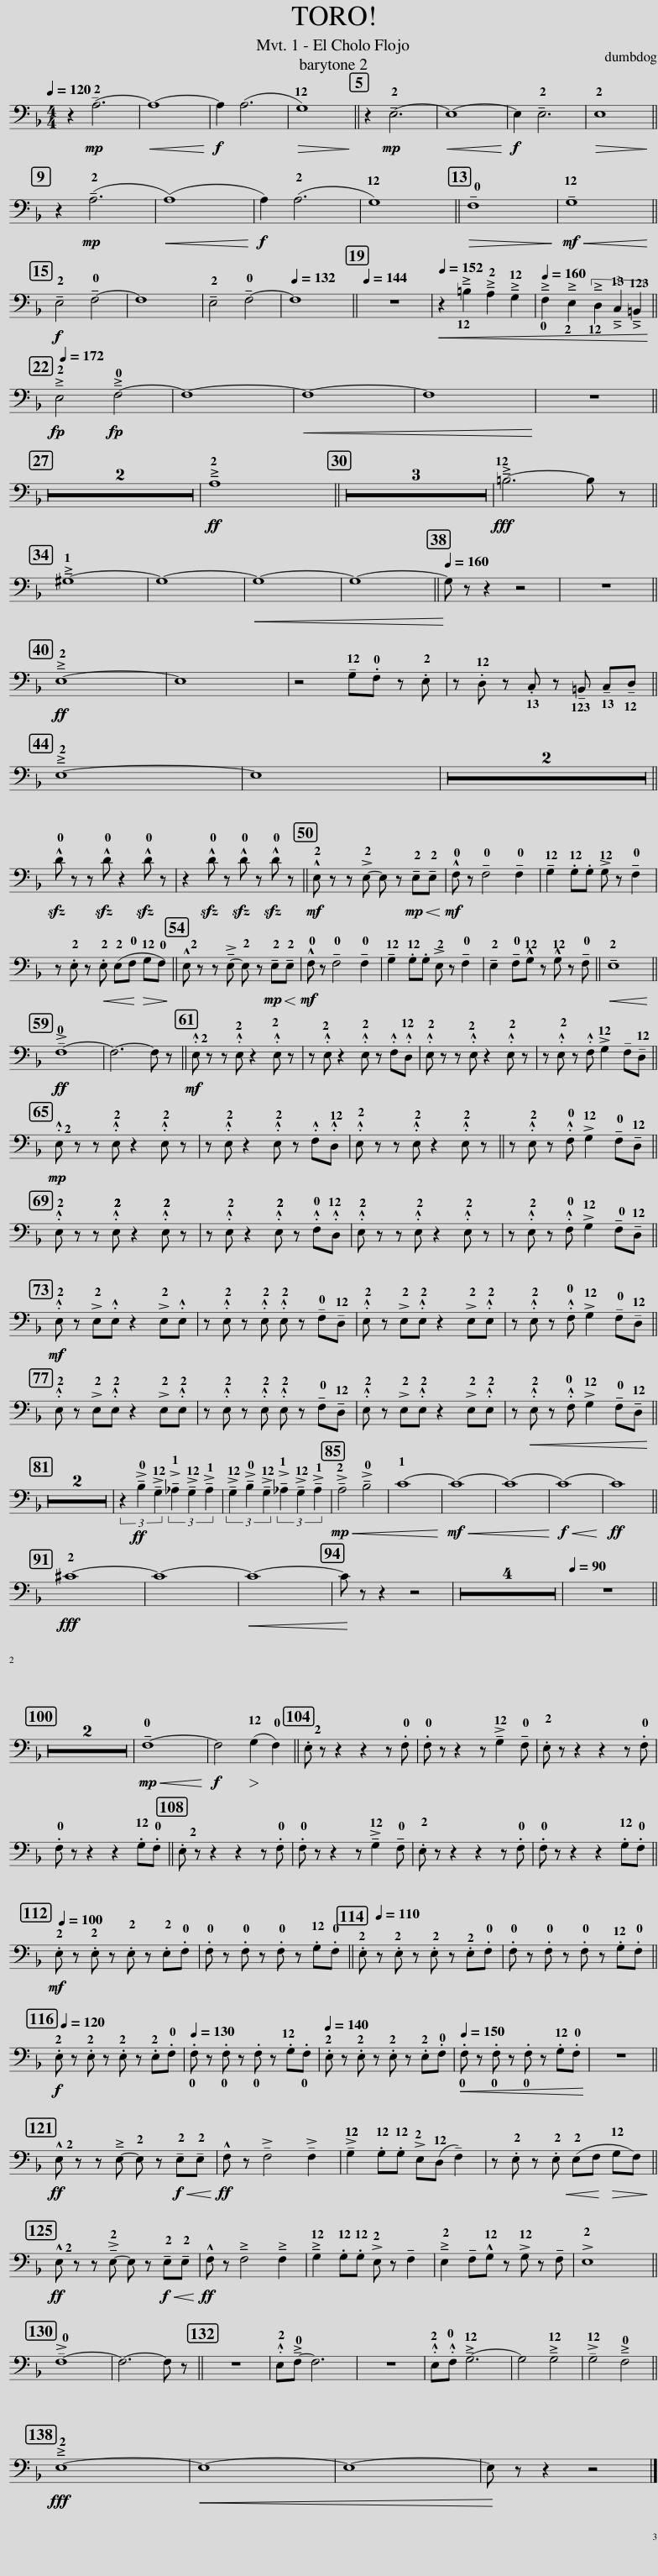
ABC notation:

X:1
L:1/8
Q:1/4=120
M:4/4
I:linebreak $
K:F
V:1 bass
V:1
 z2!mp! !tenuto!!2!A,6- |!<(! A,8-!<)! |!f! A,2 (A,6 |!>(! !12!G,8)!>)! || z2!mp! !tenuto!!2!E,6- | %5
!<(! E,8-!<)! |!f! E,2 !tenuto!!2!E,6 |!>(! !2!E,8!>)! ||$ z2!mp! (!tenuto!!2!A,6 |!<(! (A,8)!<)! | %10
!f! A,2) (!2!A,6 | !12!G,8) ||!>(! !tenuto!!0!F,8!>)! |!mf!!<(! !tenuto!!12!G,8!<)! ||$!f! !tenuto!!2!E,4 !tenuto!!0!F,4- | %15
 F,8 | !tenuto!!2!E,4 !tenuto!!0!F,4- |[Q:1/4=132] F,8 ||[Q:1/4=144] z8 |[Q:1/4=152]!<(! z2 !12!=B,2 !2!A,2 !12!G,2!<)! | %20
[Q:1/4=160] !0!F,2 !2!E,2 (3!12!D,2 !13!C,2 !123!=B,,2 ||$[Q:1/4=172] !2!E,4 !0!F,4- | F,8- |!<(! F,8-!<)! | F,8 | %25
 z8 ||$ z8 | z8 |!ff! !2!A,8 || z8 | %30
 z8 | z8 |!fff! !12!=B,6- B, z ||$ !1!^G,8- | G,8- | %35
!<(! G,8-!<)! | G,8- ||[Q:1/4=160] G, z z2 z4 | z8 ||$!ff! !2!E,8- | %40
 E,8 | z4 !tenuto!!12!G,.!0!F, z .!2!E, | z .!12!D, z .!13!C, z !tenuto!!123!=B,, !tenuto!!13!C,!tenuto!!12!D, ||$ !2!E,8- | E,8 | %45
 z8 | z8 ||$!sfz! !^!!0!D z z!sfz! !^!!0!D z2!sfz! !^!!0!D z | z2!sfz! !^!!0!D z!sfz! !^!!0!D z!sfz! !^!!0!D z ||!mf! !^!!2!E, z z !>!!2!E,- E, z!mp!!<(! !tenuto!!2!E,!tenuto!!2!E,!<)! | %50
!mf! !^!!0!F, z !tenuto!!0!F,4 !tenuto!!0!F,2 | !tenuto!!12!G,2 .!12!G,.G, !>!!12!G, z !tenuto!!0!F,2 |$ z .!2!E, z .!2!E,!<(! (!2!E,!0!F,!>(! !12!G,!0!F,)!<)!!>)! || !^!!2!E, z z !>!!tenuto!!2!E,- E, z!mp!!<(! !tenuto!!2!E,!tenuto!!2!E,!<)! |!mf! !^!!0!F, z !tenuto!!0!F,4 !tenuto!!0!F,2 | %55
 !tenuto!!12!G,2 .!12!G,.G, !>!!2!E, z !tenuto!!0!F,2 | !tenuto!!2!E,2 !tenuto!!0!F,!^!!12!G, z !^!!12!G, z !tenuto!!0!F, ||!<(! !tenuto!!2!E,8!<)! ||$!ff! !>!!tenuto!!0!F,8- | F,6- F, z || %60
!mf! .!2!E, z z .!2!E, z2 .!2!E, z | z .!2!E, z2 .!2!E, z .F,.!12!D, | .!2!E, z z .!2!E, z2 .!2!E, z | z .!2!E, z .F, !>!!12!G,2 !tenuto!F,!tenuto!!12!D, ||$!mp! .!2!E, z z .!2!E, z2 .!2!E, z | %65
 z .!2!E, z2 .!2!E, z .F,.!12!D, | .!2!E, z z .!2!E, z2 .!2!E, z || z .!2!E, z .!0!F, !>!!12!G,2 !tenuto!!0!F,!tenuto!!12!D, ||$ .!2!E, z z .!2!!2!!2!!2!!2!E, z2 .!2!!2!!2!!2!E, z | z .!2!E, z2 .!2!!2!!2!E, z .!0!F,.!12!D, | %70
 .!2!!2!E, z z .!2!E, z2 .!2!E, z | z .!2!E, z .!0!F, !>!!12!G,2 !tenuto!!0!F,!tenuto!!12!D, ||$!mf! .!2!E, z !>!!2!E,.E, z2 !>!!2!E,.E, | z .!2!E, z .!2!E, .!2!E, z !tenuto!!0!F,!tenuto!!12!D, | .!2!E, z !>!!2!E,.!2!E, z2 !>!!2!E,.!2!E, | %75
 z .!2!E, z .!0!F, !>!!12!G,2 !tenuto!!0!F,!tenuto!!12!D, ||$ .!2!E, z !>!!2!E,.!2!E, z2 !>!!2!E,.!2!E, | z .!2!E, z .!2!E, .!2!E, z !tenuto!!0!F,!tenuto!!12!D, | .!2!E, z !>!!2!E,.!2!E, z2 !>!!2!E,.!2!E, | z!<(! .!2!E, z .!0!F, !>!!12!G,2 !tenuto!!0!F,!tenuto!!12!D,!<)! ||$ %80
 z8 | z8 | (3z2!ff! !>!!tenuto!!0!B,2 !>!!tenuto!!12!G,2 (3!>!!tenuto!!1!_A,2 !>!!tenuto!!12!G,2 !>!!tenuto!!1!A,2 | (3!>!!tenuto!!12!G,2 !>!!tenuto!!0!B,2 !>!!tenuto!!12!G,2 (3!>!!tenuto!!1!_A,2 !>!!tenuto!!12!G,2 !>!!tenuto!!1!A,2 |!mp!!<(! !>!!tenuto!!2!A,4 !>!!tenuto!!0!B,4!<)! | %85
 !1!C8- |!mf!!<(! C8-!<)! | C8- |!f!!<(! C8-!<)! |!ff! C8 ||$ %90
!fff! !2!^C8- | C8- |!<(! C8-!<)! | C z z2 z4 | z8 | %95
 z8 | z8 | z8 |[Q:1/4=90] z8 ||$ z8 | %100
 z8 |!mp!!<(! !tenuto!!0!F,8-!<)! |!f! F,4!>(! (!12!G,2 !0!F,2)!>)! || .!2!E, z z2 z2 z .!0!F, | .!0!F, z z2 z !>!!tenuto!!12!G,2 !tenuto!!0!F, | %105
 .!2!E, z z2 z2 z .!0!F, |$ .!0!F, z z2 z2 .!12!G,.!0!F, || .!2!E, z z2 z2 z .!0!F, | .!0!F, z z2 z !>!!tenuto!!12!G,2 !tenuto!!0!F, | .!2!E, z z2 z2 z .!0!F, | %110
 .!0!F, z z2 z2 .!12!G,.!0!F, ||$[Q:1/4=100]!mf! .!2!E, z .!2!E, z .!2!E, z .!2!E,.!0!F, | .!0!F, z .!0!F, z .!0!F, z .!12!G,.!0!F, ||[Q:1/4=110] .!2!E, z .!2!E, z .!2!E, z .!2!E,.!0!F, | .!0!F, z .!0!F, z .!0!F, z .!12!G,.!0!F, ||$ %115
[Q:1/4=120]!f! .!2!E, z .!2!E, z .!2!E, z .!2!E,.!0!F, |[Q:1/4=130] .!0!F, z .!0!F, z .!0!F, z .!12!G,.!0!F, |[Q:1/4=140] .!2!E, z .!2!E, z .!2!E, z .!2!E,.!0!F, |[Q:1/4=150]!<(! .!0!F, z .!0!F, z .!0!F, z .!12!G,.!0!F,!<)! | z8 ||$ %120
!ff! !^!!2!E, z z E,- !2!E, z!f!!<(! !tenuto!!2!E,!tenuto!!2!E,!<)! |!ff! !^!F, z !>!!tenuto!F,4 !>!!tenuto!F,2 | !>!!tenuto!!12!!12!G,2 .!12!G,.!12!G, !>!!2!E,(!12!D, !tenuto!F,2) | z .!2!E, z .!2!E,!<(! (!2!E,F,!>(! !12!G,F,)!<)!!>)! ||$!ff! !^!!2!E, z z !>!!tenuto!!2!E,- E, z!f!!<(! !tenuto!!2!E,!tenuto!!2!E,!<)! | %125
!ff! !^!F, z F,4 F,2 | !12!G,2 .!12!G,.!12!G, !>!!2!E, z !tenuto!F,2 | !2!E,2 !tenuto!F,!^!!12!G, z !>!!12!G, z !tenuto!F, | !>!!2!E,8 ||$ !>!!tenuto!!0!F,8- | %130
 F,6- F, z || z8 | .!2!E,!0!F,- F,6 | z8 | .!2!E,.!0!F, !12!G,6- | %135
 G,4 !12!G,4 | !>!!tenuto!!12!G,4 !0!F,4 ||$!fff! !2!E,8- |!<(! E,8-!<)! | E,8- | %140
 E, z z2 z4 |] %141
